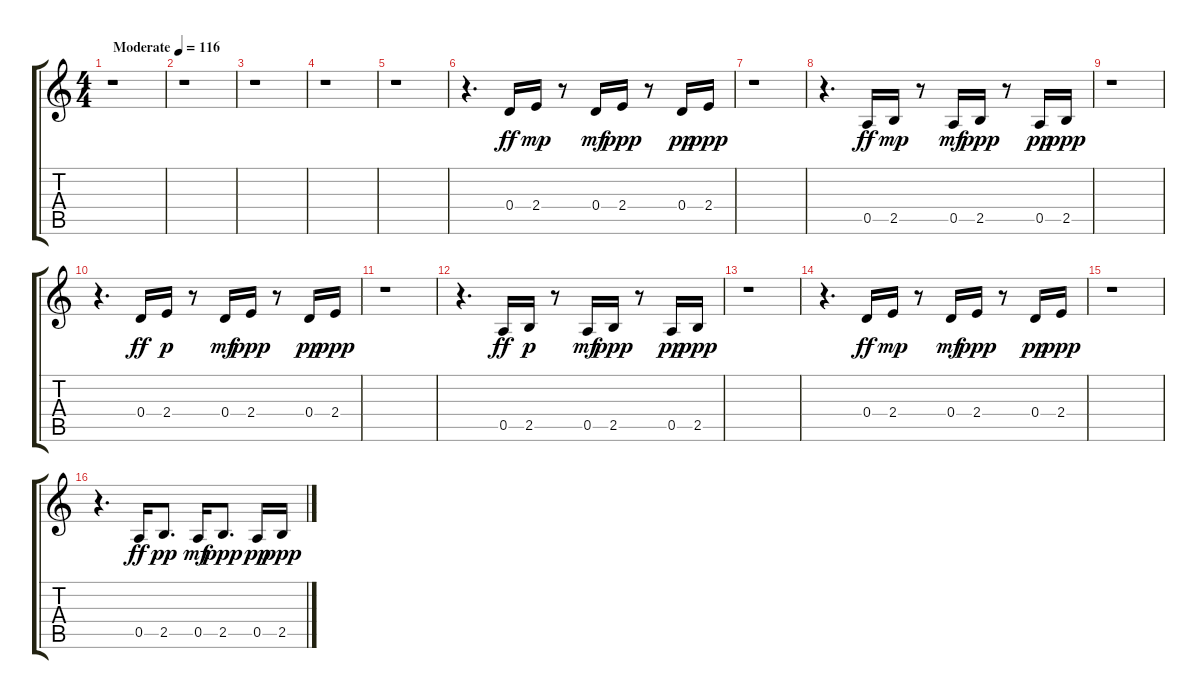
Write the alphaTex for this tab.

\track "" {instrument slapbass2}
\staff {score tabs}
\tuning (E4 B3 G3 D3 A2 E2) {hide}
\ts (4 4)
\tempo (116 "Moderate")
\clef g2
\ks c
r.1{dy ff instrument slapbass2} |
r.1 |
r.1 |
r.1 |
r.1 |
r.4{d} 0.4.16 2.4.16{dy mp} r.8 0.4.16{dy mf} 2.4.16{dy ppp} r.8 0.4.16{dy pp} 2.4.16{dy ppp} |
r.1 |
r.4{d} 0.5.16{dy ff} 2.5.16{dy mp} r.8 0.5.16{dy mf} 2.5.16{dy ppp} r.8 0.5.16{dy pp} 2.5.16{dy ppp} |
r.1 |
r.4{d} 0.4.16{dy ff} 2.4.16{dy p} r.8 0.4.16{dy mf} 2.4.16{dy ppp} r.8 0.4.16{dy pp} 2.4.16{dy ppp} |
r.1 |
r.4{d} 0.5.16{dy ff} 2.5.16{dy p} r.8 0.5.16{dy mf} 2.5.16{dy ppp} r.8 0.5.16{dy pp} 2.5.16{dy ppp} |
r.1 |
r.4{d} 0.4.16{dy ff} 2.4.16{dy mp} r.8 0.4.16{dy mf} 2.4.16{dy ppp} r.8 0.4.16{dy pp} 2.4.16{dy ppp} |
r.1 |
r.4{d} 0.5.16{dy ff} 2.5.8{d dy pp} 0.5.16{dy mf} 2.5.8{d dy ppp} 0.5.16{dy pp} 2.5.16{dy ppp}
